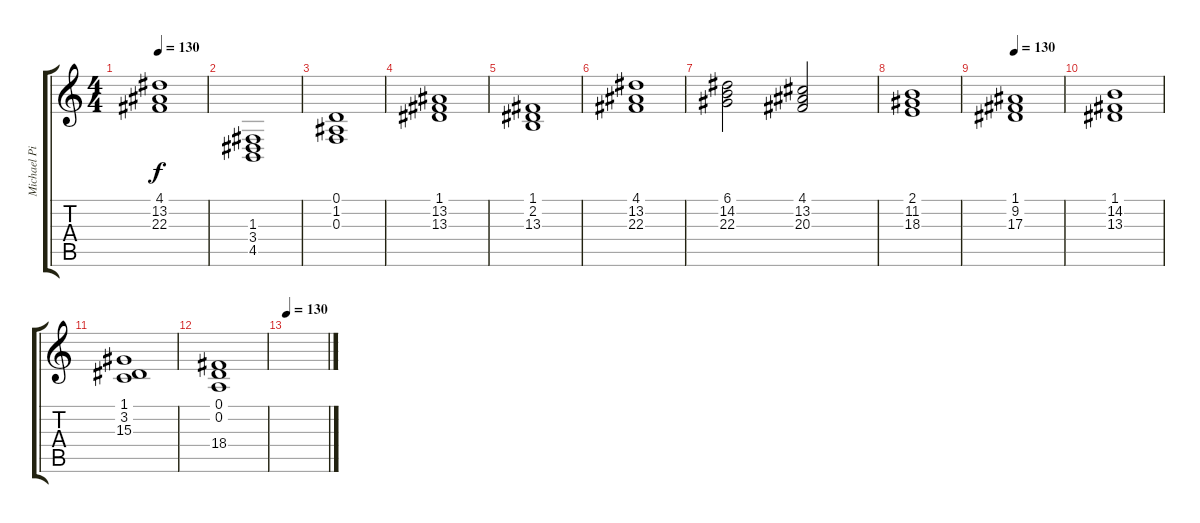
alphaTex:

\track ("Michael Pinnella - Piano" "Michael Pi") {instrument acousticgrandpiano}
\staff {score tabs}
\tuning (D4 A3 F3 C3 G2 D2) {hide}
\ts (4 4)
\tempo 130
\clef g2
\ks c
(4.1 13.2 22.3).1{dy f} |
(1.3 3.4 4.5).1 |
(0.1 1.2 0.3).1 |
(1.1 13.2 13.3).1 |
(1.1 2.2 13.3).1 |
(4.1 13.2 22.3).1 |
(6.1 14.2 22.3).2 (4.1 13.2 20.3).2 |
(2.1 11.2 18.3).1 |
\tempo 130
(1.1 9.2 17.3).1 |
(1.1 14.2 13.3).1 |
(1.1 3.2 15.3).1 |
(0.1 0.2 18.4).1 |
\tempo 130
